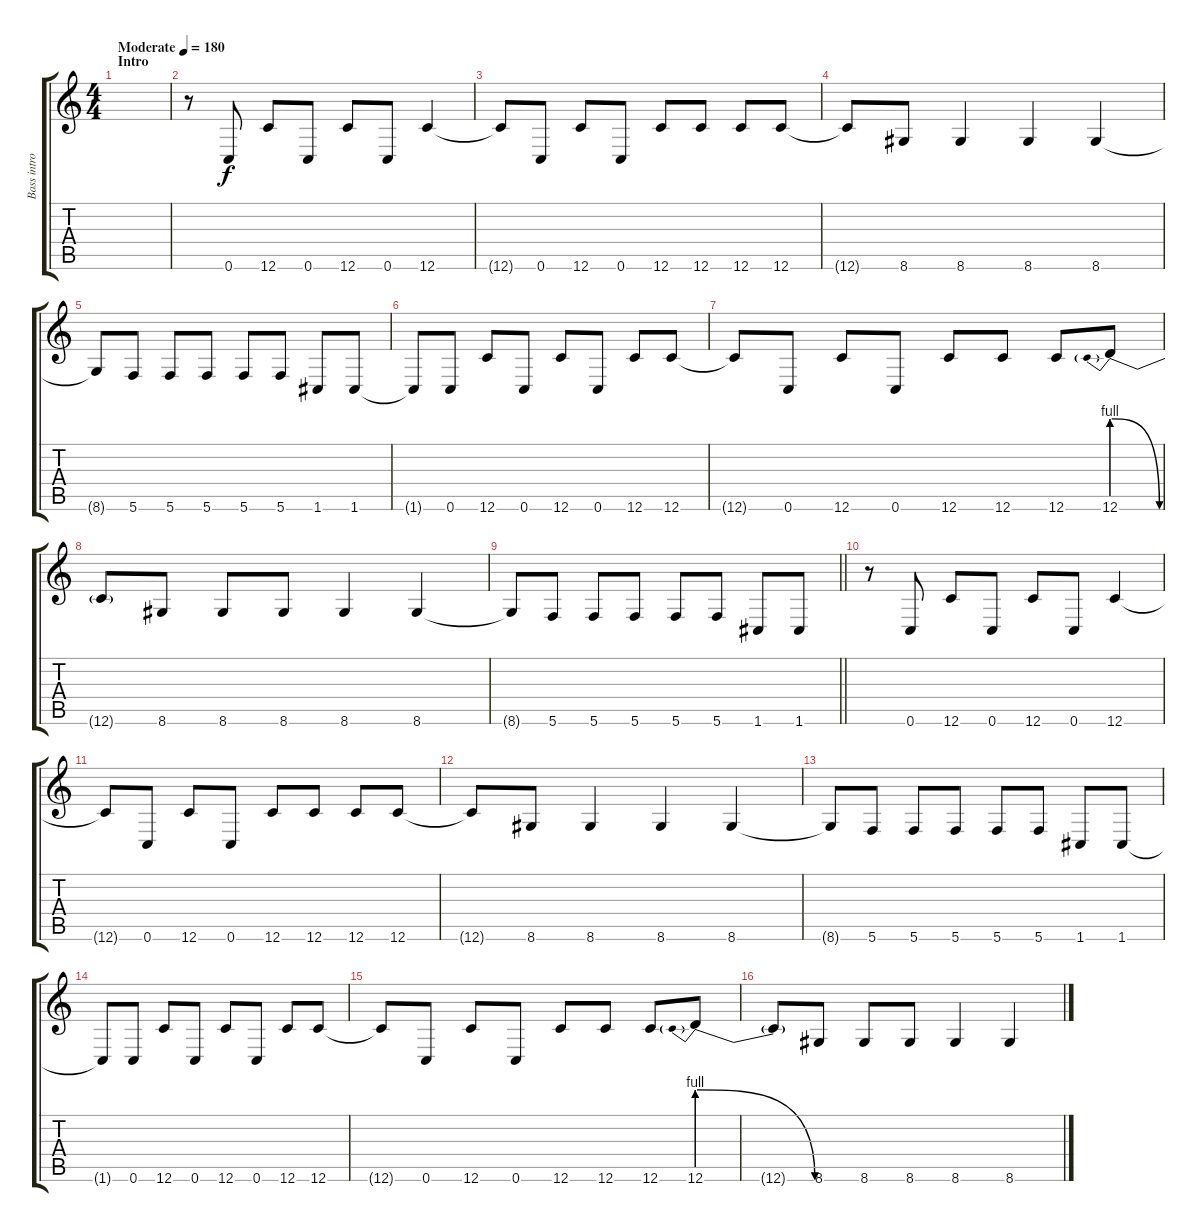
\track ("Bass intro" "Bass intro") {instrument electricbasspick}
\staff {score tabs}
\tuning (D4 A3 F3 C3 G2 C2) {hide}
\ts (4 4)
\section ("" "Intro")
\tempo (180 "Moderate")
\clef g2
\ks c
|
r.8 0.6.8 12.6.8 0.6.8 12.6.8 0.6.8 12.6.4 |
12.6{t}.8 0.6.8 12.6.8 0.6.8 12.6.8 12.6.8 12.6.8 12.6.8 |
12.6{t}.8 8.6.8 8.6.4 8.6.4 8.6.4 |
8.6{t}.8 5.6.8 5.6.8 5.6.8 5.6.8 5.6.8 1.6.8 1.6.8 |
1.6{t}.8 0.6.8 12.6.8 0.6.8 12.6.8 0.6.8 12.6.8 12.6.8 |
12.6{t}.8 0.6.8 12.6.8 0.6.8 12.6.8 12.6.8 12.6.8 12.6{be (prebendrelease 0 4 60 0)}.8 |
12.6{t}.8 8.6.8 8.6.8 8.6.8 8.6.4 8.6.4 |
\barLineRight lightlight
8.6{t}.8 5.6.8 5.6.8 5.6.8 5.6.8 5.6.8 1.6.8 1.6.8 |
r.8 0.6.8 12.6.8 0.6.8 12.6.8 0.6.8 12.6.4 |
12.6{t}.8 0.6.8 12.6.8 0.6.8 12.6.8 12.6.8 12.6.8 12.6.8 |
12.6{t}.8 8.6.8 8.6.4 8.6.4 8.6.4 |
8.6{t}.8 5.6.8 5.6.8 5.6.8 5.6.8 5.6.8 1.6.8 1.6.8 |
1.6{t}.8 0.6.8 12.6.8 0.6.8 12.6.8 0.6.8 12.6.8 12.6.8 |
12.6{t}.8 0.6.8 12.6.8 0.6.8 12.6.8 12.6.8 12.6.8 12.6{be (prebendrelease 0 4 60 0)}.8 |
12.6{t}.8 8.6.8 8.6.8 8.6.8 8.6.4 8.6.4
